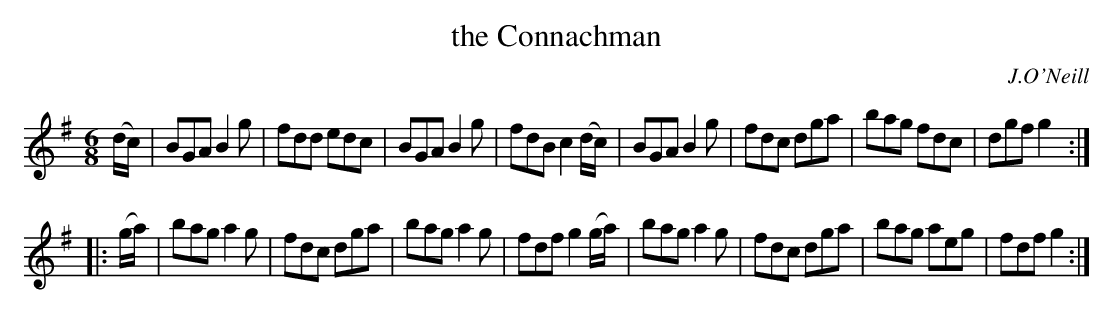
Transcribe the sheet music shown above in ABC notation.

X:1
T: the Connachman
O: J.O'Neill
M: 6/8
L: 1/8
K: G
(d/c/) |\
BGA B2g | fdd edc | BGA B2g | fdB c2(d/c/) |\
BGA B2g | fdc dga | bag fdc | dgf g2 :|
|:\
(g/a/) | bag a2g | fdc dga | bag a2g | fdf g2(g/a/) |\
bag a2g | fdc dga | bag aeg | fdf g2 :|
